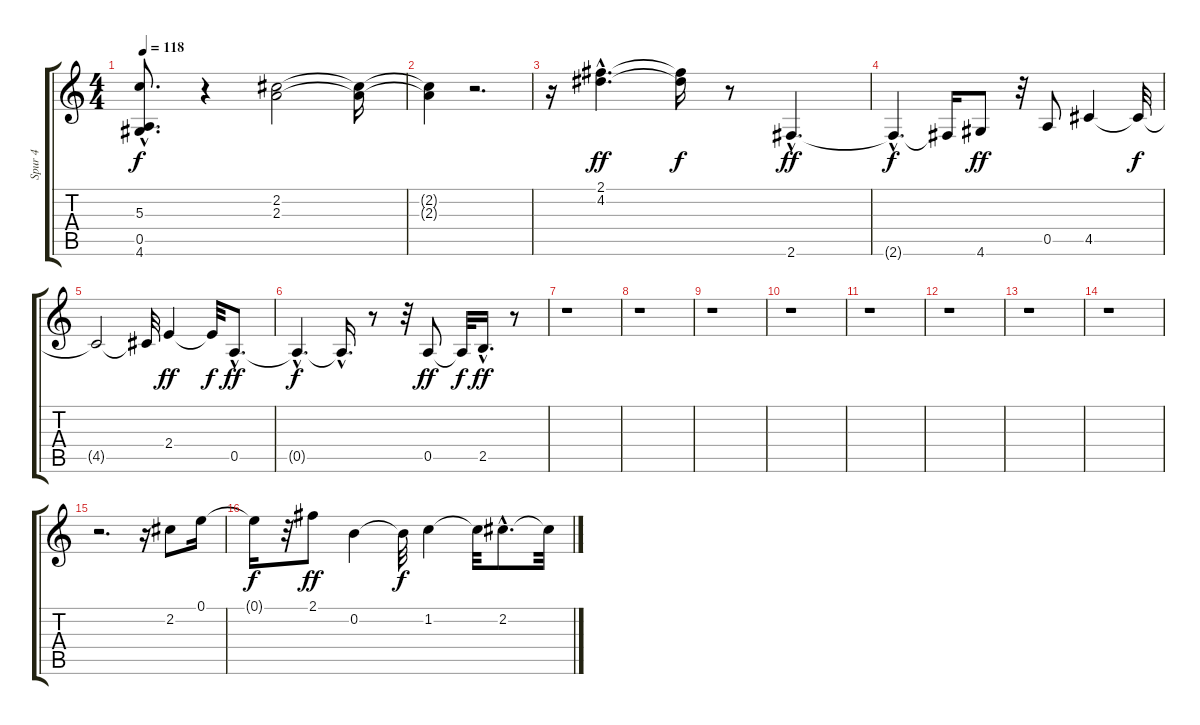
\track ("Spur 4" "Spur 4") {instrument electricguitarclean}
\staff {score tabs}
\tuning (E4 B3 G3 D3 A2 E2) {hide}
\ts (4 4)
\tempo 118
\clef g2
\ks c
(5.3{hac t} 0.5{hac t} 4.6{hac t}).8{d dy f} r.4 (2.2 2.3).2 (2.2{t} 2.3{t}).16 |
(2.2{t} 2.3{t}).4 r.2{d} |
r.16 (2.1{hac} 4.2{hac}).4{d dy ff} (2.1{t} 4.2{t}).16{dy f} r.8 2.6{hac}.4{d dy ff} |
2.6{hac t}.4{d dy f} 2.6{t}.16 4.6.8{dy ff} r.32 0.5.8 4.5.4 4.5{t}.32{dy f} |
4.5{t}.2 4.5{t}.32 2.4.4{dy ff} 2.4{t}.32{dy f} 0.5{hac}.8{d dy ff} |
0.5{hac t}.4{d dy f} 0.5{hac t}.16{d} r.8 r.32 0.5.8{dy ff} 0.5{t}.32{dy f} 2.5{hac}.16{d dy ff} r.8 |
r.1 |
r.1 |
r.1 |
r.1 |
r.1 |
r.1 |
r.1 |
r.1 |
r.2{d} r.16 2.2.8{volume 8} 0.1.16{volume 8} |
0.1{t}.16{dy f} r.32 2.1.8{dy ff volume 7} 0.2.4 0.2{t}.32{dy f} 1.2.4{volume 5} 1.2{t}.32 2.2{hac}.8{d volume 5} 2.2{t}.32
